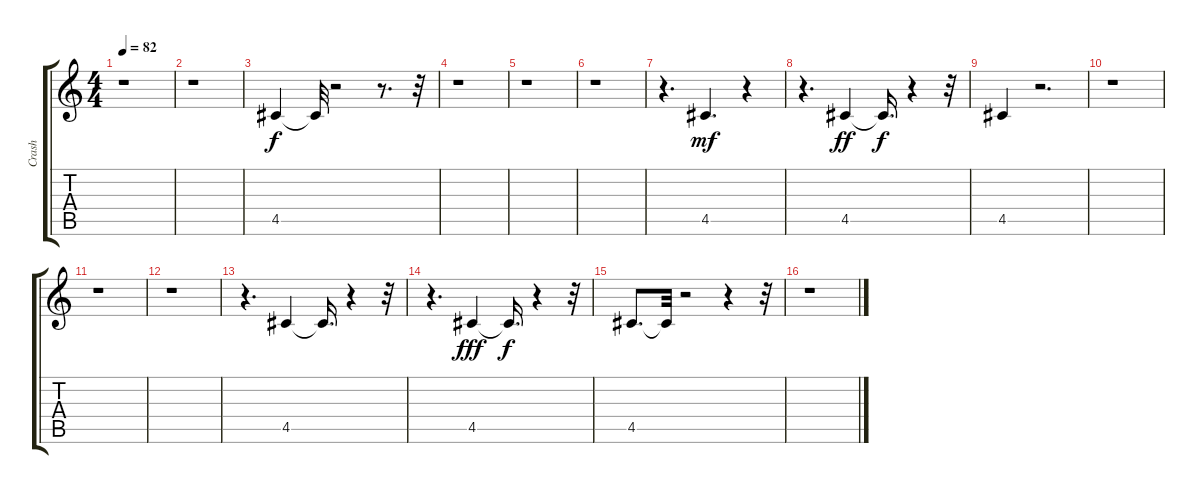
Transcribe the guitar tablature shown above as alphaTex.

\track ("Crash" "Crash") {instrument acousticguitarsteel}
\staff {score tabs}
\tuning (E4 B3 G3 D3 A2 E2) {hide}
\ts (4 4)
\tempo 82
\clef g2
\ks c
r.1{dy f} |
r.1 |
4.5.4 4.5{t}.32 r.2 r.8{d} r.32 |
r.1 |
r.1 |
r.1 |
r.4{d} 4.5.4{d dy mf} r.4 |
r.4{d} 4.5.4{dy ff} 4.5{t}.16{d dy f} r.4 r.32 |
4.5.4 r.2{d} |
r.1 |
r.1 |
r.1 |
r.4{d} 4.5.4 4.5{t}.16{d} r.4 r.32 |
r.4{d} 4.5.4{dy fff} 4.5{t}.16{d dy f} r.4 r.32 |
4.5.8{d} 4.5{t}.32 r.2 r.4 r.32 |
r.1
